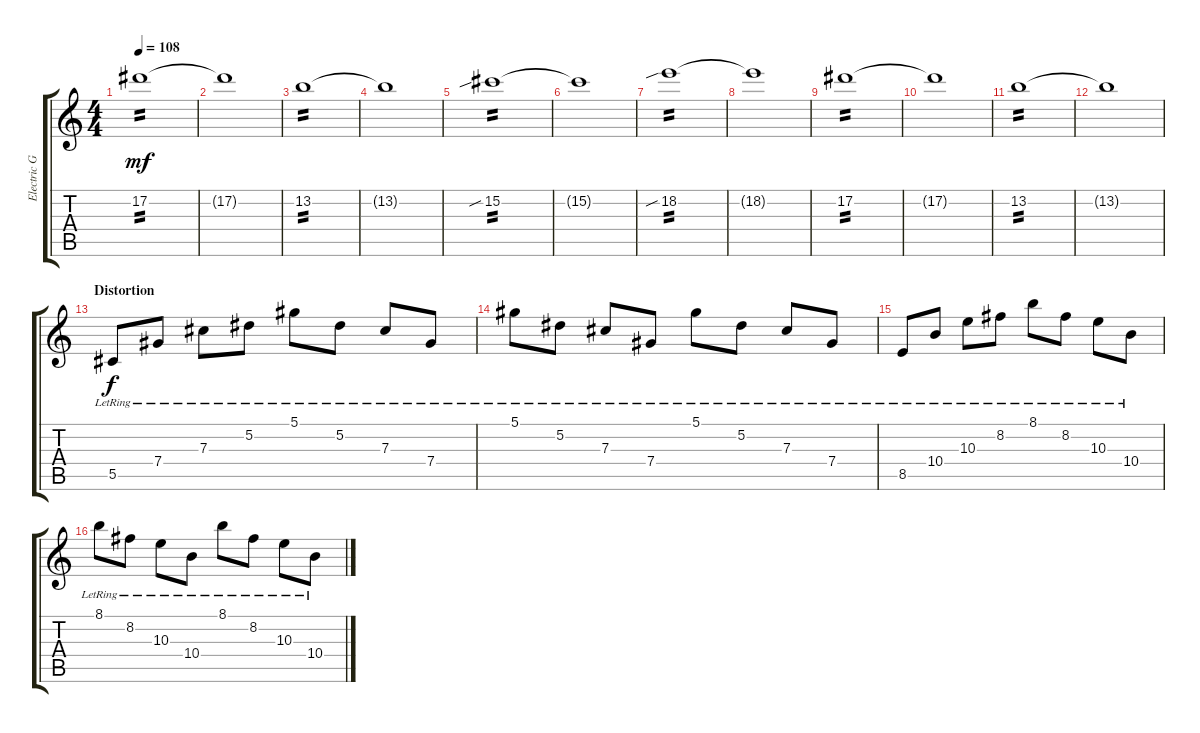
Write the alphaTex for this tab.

\track ("Electric Guitar 1" "Electric G") {instrument distortionguitar}
\staff {score tabs}
\tuning (Eb4 Bb3 Gb3 Db3 Ab2 Eb2) {hide}
\ts (4 4)
\tempo 108
\clef g2
\ks c
17.2.1{tp 2 dy mf} |
17.2{t}.1 |
13.2.1{tp 2} |
13.2{t}.1 |
15.2{sib}.1{tp 2} |
15.2{t}.1 |
18.2{sib}.1{tp 2} |
18.2{t}.1 |
17.2.1{tp 2} |
17.2{t}.1 |
13.2.1{tp 2} |
13.2{t}.1 |
\section ("" "Distortion")
5.5{lr}.8{dy f} 7.4{lr}.8 7.3{lr}.8 5.2{lr}.8 5.1{lr}.8 5.2{lr}.8 7.3{lr}.8 7.4{lr}.8 |
5.1{lr}.8 5.2{lr}.8 7.3{lr}.8 7.4{lr}.8 5.1{lr}.8 5.2{lr}.8 7.3{lr}.8 7.4{lr}.8 |
8.5{lr}.8 10.4{lr}.8 10.3{lr}.8 8.2{lr}.8 8.1{lr}.8 8.2{lr}.8 10.3{lr}.8 10.4{lr}.8 |
8.1{lr}.8 8.2{lr}.8 10.3{lr}.8 10.4{lr}.8 8.1{lr}.8 8.2{lr}.8 10.3{lr}.8 10.4{lr}.8
